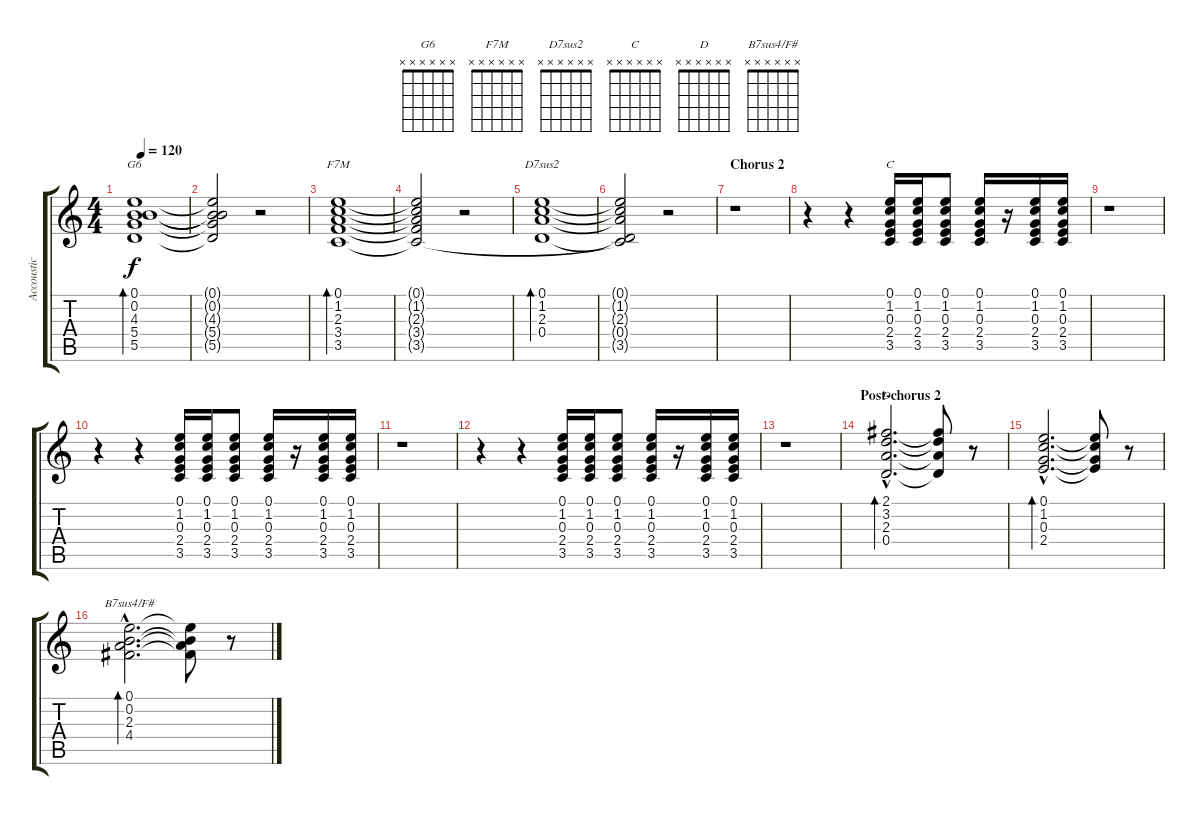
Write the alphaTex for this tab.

\track ("Accoustic rythm" "Accoustic ") {instrument acousticguitarsteel}
\staff {score tabs}
\tuning (E4 B3 G3 D3 A2 E2) {hide}
\chord ("G6" x x x x x x)
\chord ("F7M" x x x x x x)
\chord ("D7sus2" x x x x x x)
\chord ("C" x x x x x x)
\chord ("D" x x x x x x)
\chord ("B7sus4/F#" x x x x x x)
\ts (4 4)
\tempo 120
\clef g2
\ks c
(0.1 0.2 4.3 5.4 5.5).1{bd 240 ch "G6" dy f} |
(0.1{t} 0.2{t} 4.3{t} 5.4{t} 5.5{t}).2 r.2 |
(0.1 1.2 2.3 3.4 3.5).1{bd 240 ch "F7M"} |
(0.1{t} 1.2{t} 2.3{t} 3.4{t} 3.5{t}).2 r.2 |
(0.1 1.2 2.3 0.4).1{bd 240 ch "D7sus2"} |
(0.1{t} 1.2{t} 2.3{t} 0.4{t} 3.5{t}).2 r.2 |
\section ("" "Chorus 2")
r.1 |
r.4 r.4 (0.1 1.2 0.3 2.4 3.5).16{ch "C"} (0.1 1.2 0.3 2.4 3.5).16 (0.1 1.2 0.3 2.4 3.5).8 (0.1 1.2 0.3 2.4 3.5).16 r.16 (0.1 1.2 0.3 2.4 3.5).16 (0.1 1.2 0.3 2.4 3.5).16 |
r.1 |
r.4 r.4 (0.1 1.2 0.3 2.4 3.5).16 (0.1 1.2 0.3 2.4 3.5).16 (0.1 1.2 0.3 2.4 3.5).8 (0.1 1.2 0.3 2.4 3.5).16 r.16 (0.1 1.2 0.3 2.4 3.5).16 (0.1 1.2 0.3 2.4 3.5).16 |
r.1 |
r.4 r.4 (0.1 1.2 0.3 2.4 3.5).16 (0.1 1.2 0.3 2.4 3.5).16 (0.1 1.2 0.3 2.4 3.5).8 (0.1 1.2 0.3 2.4 3.5).16 r.16 (0.1 1.2 0.3 2.4 3.5).16 (0.1 1.2 0.3 2.4 3.5).16 |
r.1 |
\section ("" "Post-chorus 2")
(2.1{hac} 3.2{hac} 2.3{hac} 0.4{hac}).2{d bd 240 ch "D"} (2.1{t} 3.2{t} 2.3{t} 0.4{t}).8 r.8 |
(0.1{hac} 1.2{hac} 0.3{hac} 2.4{hac}).2{d bd 240} (0.1{t} 1.2{t} 0.3{t} 2.4{t}).8 r.8 |
(0.1{hac} 0.2{hac} 2.3{hac} 4.4{hac}).2{d bd 240 ch "B7sus4/F#"} (0.1{t} 0.2{t} 2.3{t} 4.4{t}).8 r.8
